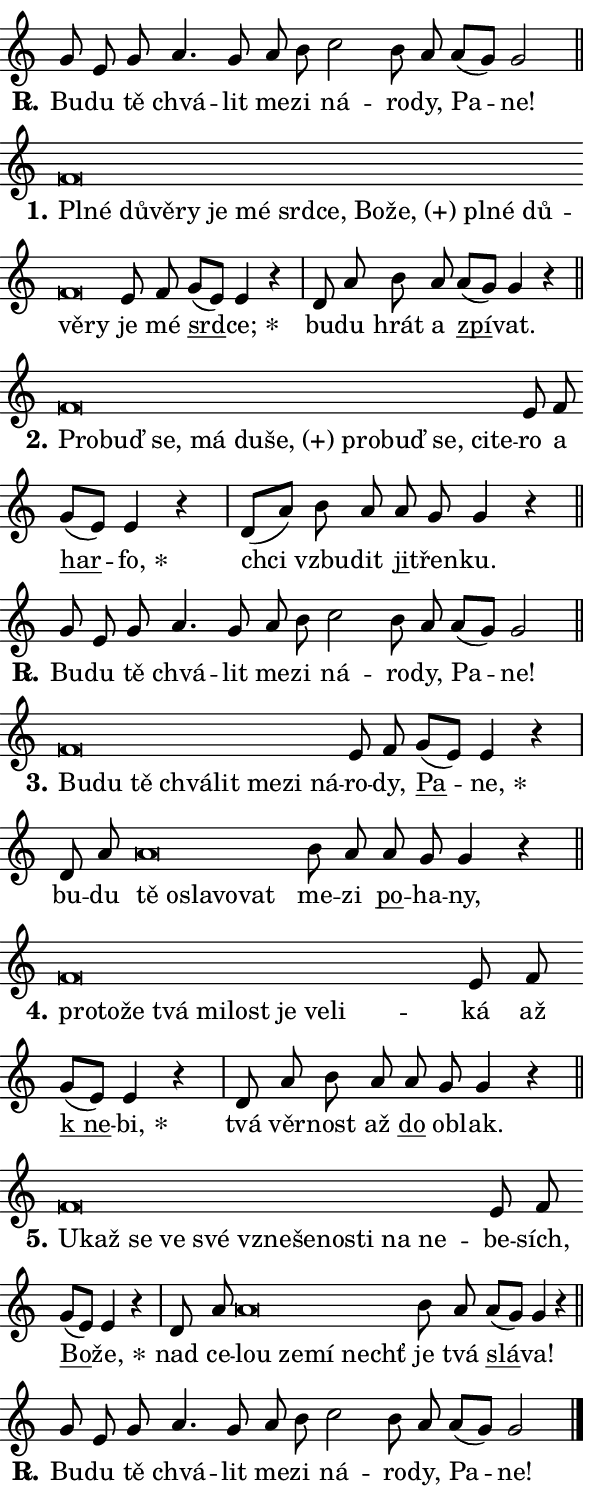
\version "2.24.0"
\header { tagline = "" }
\paper {
  indent = 0\cm
  top-margin = 0\cm
  right-margin = 0.13\cm % to fit lyric hyphens
  bottom-margin = 0\cm
  left-margin = 0\cm
  paper-width = 10\cm
  page-breaking = #ly:one-page-breaking
  system-system-spacing.basic-distance = #11
  score-system-spacing.basic-distance = #11
  ragged-last = ##f
}


%% Author: Thomas Morley
%% https://lists.gnu.org/archive/html/lilypond-user/2020-05/msg00002.html
#(define (line-position grob)
"Returns position of @var[grob} in current system:
   @code{'start}, if at first time-step
   @code{'end}, if at last time-step
   @code{'middle} otherwise
"
  (let* ((col (ly:item-get-column grob))
         (ln (ly:grob-object col 'left-neighbor))
         (rn (ly:grob-object col 'right-neighbor))
         (col-to-check-left (if (ly:grob? ln) ln col))
         (col-to-check-right (if (ly:grob? rn) rn col))
         (break-dir-left
           (and
             (ly:grob-property col-to-check-left 'non-musical #f)
             (ly:item-break-dir col-to-check-left)))
         (break-dir-right
           (and
             (ly:grob-property col-to-check-right 'non-musical #f)
             (ly:item-break-dir col-to-check-right))))
        (cond ((eqv? 1 break-dir-left) 'start)
              ((eqv? -1 break-dir-right) 'end)
              (else 'middle))))

#(define (tranparent-at-line-position vctor)
  (lambda (grob)
  "Relying on @code{line-position} select the relevant enry from @var{vctor}.
Used to determine transparency,"
    (case (line-position grob)
      ((end) (not (vector-ref vctor 0)))
      ((middle) (not (vector-ref vctor 1)))
      ((start) (not (vector-ref vctor 2))))))

noteHeadBreakVisibility =
#(define-music-function (break-visibility)(vector?)
"Makes @code{NoteHead}s transparent relying on @var{break-visibility}"
#{
  \override NoteHead.transparent =
    #(tranparent-at-line-position break-visibility)
#})

#(define delete-ledgers-for-transparent-note-heads
  (lambda (grob)
    "Reads whether a @code{NoteHead} is transparent.
If so this @code{NoteHead} is removed from @code{'note-heads} from
@var{grob}, which is supposed to be @code{LedgerLineSpanner}.
As a result ledgers are not printed for this @code{NoteHead}"
    (let* ((nhds-array (ly:grob-object grob 'note-heads))
           (nhds-list
             (if (ly:grob-array? nhds-array)
                 (ly:grob-array->list nhds-array)
                 '()))
           ;; Relies on the transparent-property being done before
           ;; Staff.LedgerLineSpanner.after-line-breaking is executed.
           ;; This is fragile ...
           (to-keep
             (remove
               (lambda (nhd)
                 (ly:grob-property nhd 'transparent #f))
               nhds-list)))
      ;; TODO find a better method to iterate over grob-arrays, similiar
      ;; to filter/remove etc for lists
      ;; For now rebuilt from scratch
      (set! (ly:grob-object grob 'note-heads)  '())
      (for-each
        (lambda (nhd)
          (ly:pointer-group-interface::add-grob grob 'note-heads nhd))
        to-keep))))

squashNotes = {
  \override NoteHead.X-extent = #'(-0.2 . 0.2)
  \override NoteHead.Y-extent = #'(-0.75 . 0)
  \override NoteHead.stencil =
    #(lambda (grob)
       (let ((pos (ly:grob-property grob 'staff-position)))
         (begin
           (if (< pos -7) (display "ERROR: Lower brevis then expected\n") (display ""))
           (if (<= pos -6) ly:text-interface::print ly:note-head::print))))
}
unSquashNotes = {
  \revert NoteHead.X-extent
  \revert NoteHead.Y-extent
  \revert NoteHead.stencil
}

hideNotes = \noteHeadBreakVisibility #begin-of-line-visible
unHideNotes = \noteHeadBreakVisibility #all-visible

% work-around for resetting accidentals
% https://lilypond.org/doc/v2.23/Documentation/notation/displaying-rhythms#unmetered-music
cadenzaMeasure = {
  \cadenzaOff
  \partial 1024 s1024
  \cadenzaOn
}

#(define-markup-command (accent layout props text) (markup?)
  "Underline accented syllable"
  (interpret-markup layout props
    #{\markup \override #'(offset . 4.3) \underline { #text }#}))

responsum = \markup \concat {
  "R" \hspace #-1.05 \path #0.1 #'((moveto 0 0.07) (lineto 0.9 0.8)) \hspace #0.05 "."
}

spaceSize = #0.6828661417322834 % exact space size for TeX Gyre Schola

\layout {
  \context {
    \Staff
    \remove "Time_signature_engraver"
    \override LedgerLineSpanner.after-line-breaking = #delete-ledgers-for-transparent-note-heads
  }
  \context {
    \Lyrics {
      \override LyricSpace.minimum-distance = \spaceSize
      \override LyricText.font-name = #"TeX Gyre Schola"
      \override LyricText.font-size = 1
      \override StanzaNumber.font-name = #"TeX Gyre Schola Bold"
      \override StanzaNumber.font-size = 1
    }
  }
  \context {
    \Score 
    \override NoteHead.text =
      #(lambda (grob) 
        (let ((pos (ly:grob-property grob 'staff-position)))
          #{\markup {
            \combine
              \halign #-0.55 \raise #(if (= pos -6) 0 0.5) \override #'(thickness . 2) \draw-line #'(3.2 . 0)
              \musicglyph "noteheads.sM1"
          }#}))
  }
}

% magnetic-lyrics.ily
%
%   written by
%     Jean Abou Samra <jean@abou-samra.fr>
%     Werner Lemberg <wl@gnu.org>
%
%   adapted by
%     Jiri Hon <jiri.hon@gmail.com>
%
% Version 2022-Apr-15

% https://www.mail-archive.com/lilypond-user@gnu.org/msg149350.html

#(define (Left_hyphen_pointer_engraver context)
   "Collect syllable-hyphen-syllable occurrences in lyrics and store
them in properties.  This engraver only looks to the left.  For
example, if the lyrics input is @code{foo -- bar}, it does the
following.

@itemize @bullet
@item
Set the @code{text} property of the @code{LyricHyphen} grob between
@q{foo} and @q{bar} to @code{foo}.

@item
Set the @code{left-hyphen} property of the @code{LyricText} grob with
text @q{foo} to the @code{LyricHyphen} grob between @q{foo} and
@q{bar}.
@end itemize

Use this auxiliary engraver in combination with the
@code{lyric-@/text::@/apply-@/magnetic-@/offset!} hook."
   (let ((hyphen #f)
         (text #f))
     (make-engraver
      (acknowledgers
       ((lyric-syllable-interface engraver grob source-engraver)
        (set! text grob)))
      (end-acknowledgers
       ((lyric-hyphen-interface engraver grob source-engraver)
        ;(when (not (grob::has-interface grob 'lyric-space-interface))
          (set! hyphen grob)));)
      ((stop-translation-timestep engraver)
       (when (and text hyphen)
         (ly:grob-set-object! text 'left-hyphen hyphen))
       (set! text #f)
       (set! hyphen #f)))))

#(define (lyric-text::apply-magnetic-offset! grob)
   "If the space between two syllables is less than the value in
property @code{LyricText@/.details@/.squash-threshold}, move the right
syllable to the left so that it gets concatenated with the left
syllable.

Use this function as a hook for
@code{LyricText@/.after-@/line-@/breaking} if the
@code{Left_@/hyphen_@/pointer_@/engraver} is active."
   (let ((hyphen (ly:grob-object grob 'left-hyphen #f)))
     (when hyphen
       (let ((left-text (ly:spanner-bound hyphen LEFT)))
         (when (grob::has-interface left-text 'lyric-syllable-interface)
           (let* ((common (ly:grob-common-refpoint grob left-text X))
                  (this-x-ext (ly:grob-extent grob common X))
                  (left-x-ext
                   (begin
                     ;; Trigger magnetism for left-text.
                     (ly:grob-property left-text 'after-line-breaking)
                     (ly:grob-extent left-text common X)))
                  ;; `delta` is the gap width between two syllables.
                  (delta (- (interval-start this-x-ext)
                            (interval-end left-x-ext)))
                  (details (ly:grob-property grob 'details))
                  (threshold (assoc-get 'squash-threshold details 0.2)))
             (when (< delta threshold)
               (let* (;; We have to manipulate the input text so that
                      ;; ligatures crossing syllable boundaries are not
                      ;; disabled.  For languages based on the Latin
                      ;; script this is essentially a beautification.
                      ;; However, for non-Western scripts it can be a
                      ;; necessity.
                      (lt (ly:grob-property left-text 'text))
                      (rt (ly:grob-property grob 'text))
                      (is-space (grob::has-interface hyphen 'lyric-space-interface))
                      (space (if is-space " " ""))
                      (extra-delta (if is-space spaceSize 0))
                      ;; Append new syllable.
                      (ltrt-space (if (and (string? lt) (string? rt))
                                (string-append lt space rt)
                                (make-concat-markup (list lt space rt))))
                      ;; Right-align `ltrt` to the right side.
                      (ltrt-space-markup (grob-interpret-markup
                               grob
                               (make-translate-markup
                                (cons (interval-length this-x-ext) 0)
                                (make-right-align-markup ltrt-space)))))
                 (begin
                   ;; Don't print `left-text`.
                   (ly:grob-set-property! left-text 'stencil #f)
                   ;; Set text and stencil (which holds all collected
                   ;; syllables so far) and shift it to the left.
                   (ly:grob-set-property! grob 'text ltrt-space)
                   (ly:grob-set-property! grob 'stencil ltrt-space-markup)
                   (ly:grob-translate-axis! grob (- (- delta extra-delta)) X))))))))))


#(define (lyric-hyphen::displace-bounds-first grob)
   ;; Make very sure this callback isn't triggered too early.
   (let ((left (ly:spanner-bound grob LEFT))
         (right (ly:spanner-bound grob RIGHT)))
     (ly:grob-property left 'after-line-breaking)
     (ly:grob-property right 'after-line-breaking)
     (ly:lyric-hyphen::print grob)))

squashThreshold = #0.4

\layout {
  \context {
    \Lyrics
    \consists #Left_hyphen_pointer_engraver
    \override LyricText.after-line-breaking =
      #lyric-text::apply-magnetic-offset!
    \override LyricHyphen.stencil = #lyric-hyphen::displace-bounds-first
    \override LyricText.details.squash-threshold = \squashThreshold
    \override LyricHyphen.minimum-distance = 0
    \override LyricHyphen.minimum-length = \squashThreshold
  }
}

squashText = \override LyricText.details.squash-threshold = 9999
unSquashText = \override LyricText.details.squash-threshold = \squashThreshold

leftText = \override LyricText.self-alignment-X = #LEFT
unLeftText = \revert LyricText.self-alignment-X

starOffset = #(lambda (grob) 
                (let ((x_offset (ly:self-alignment-interface::aligned-on-x-parent grob)))
                  (if (= x_offset 0) 0 (+ x_offset 1.2))))

star = #(define-music-function (syllable)(string?)
"Append star separator at the end of a syllable"
#{
  \once \override LyricText.X-offset = #starOffset
  \lyricmode { \markup {
    #syllable
    \override #'((font-name . "TeX Gyre Schola Bold")) \hspace #0.2 \lower #0.65 \larger "*"
  } }
#})

starAccent = #(define-music-function (syllable)(string?)
"Append star separator at the end of a syllable and make accent"
#{
  \once \override LyricText.X-offset = #starOffset
  \lyricmode { \markup {
    \accent #syllable
    \override #'((font-name . "TeX Gyre Schola Bold")) \hspace #0.2 \lower #0.65 \larger "*"
  } }
#})

breath = #(define-music-function (syllable)(string?)
"Append breathing indicator at the end of a syllable"
#{
  \lyricmode { \markup { #syllable "+" } }
#})

optionalBreath = #(define-music-function (syllable)(string?)
"Append optional breathing indicator at the end of a syllable"
#{
  \lyricmode { \markup { #syllable "(+)" } }
#})


\score {
    <<
        \new Voice = "melody" { \cadenzaOn \key c \major \relative { g'8 e g a4. g8 a b \bar "" c2 b8 a a[( g)] g2 \cadenzaMeasure \bar "||" \break } }
        \new Lyrics \lyricsto "melody" { \lyricmode { \set stanza = \responsum
Bu -- du tě chvá -- lit me -- zi ná -- ro -- dy, Pa -- ne! } }
    >>
    \layout {}
}

\score {
    <<
        \new Voice = "melody" { \cadenzaOn \key c \major \relative { \squashNotes f'\breve*1/16 \hideNotes \breve*1/16 \bar "" \breve*1/16 \bar "" \breve*1/16 \bar "" \breve*1/16 \bar "" \breve*1/16 \bar "" \breve*1/16 \bar "" \breve*1/16 \bar "" \breve*1/16 \bar "" \breve*1/16 \bar "" \breve*1/16 \bar "" \breve*1/16 \bar "" \breve*1/16 \bar "" \breve*1/16 \bar "" \breve*1/16 \breve*1/16 \bar "" \unHideNotes \unSquashNotes e8 f \bar "" g[( e)] e4 r \cadenzaMeasure \bar "|" d8 a'8 b8 a \bar "" a[( g)] g4 r \cadenzaMeasure \bar "||" \break } }
        \new Lyrics \lyricsto "melody" { \lyricmode { \set stanza = "1."
\leftText Pl -- \squashText né dů -- vě -- ry je mé srd -- ce, Bo -- \optionalBreath že, pl -- né dů -- vě -- ry \unLeftText \unSquashText je mé \markup \accent srd -- \star ce; bu -- du hrát a \markup \accent zpí -- vat. } }
    >>
    \layout {}
}

\score {
    <<
        \new Voice = "melody" { \cadenzaOn \key c \major \relative { \squashNotes f'\breve*1/16 \hideNotes \breve*1/16 \bar "" \breve*1/16 \bar "" \breve*1/16 \bar "" \breve*1/16 \bar "" \breve*1/16 \bar "" \breve*1/16 \bar "" \breve*1/16 \bar "" \breve*1/16 \bar "" \breve*1/16 \breve*1/16 \bar "" \unHideNotes \unSquashNotes e8 f \bar "" g[( e)] e4 r \cadenzaMeasure \bar "|" d8[( a')] b8 a \bar "" a g g4 r \cadenzaMeasure \bar "||" \break } }
        \new Lyrics \lyricsto "melody" { \lyricmode { \set stanza = "2."
\leftText Pro -- \squashText buď se, má du -- \optionalBreath še, pro -- buď se, ci -- te -- \unLeftText \unSquashText ro a \markup \accent har -- \star fo, chci vzbu -- dit \markup \accent ji -- třen -- ku. } }
    >>
    \layout {}
}

\score {
    <<
        \new Voice = "melody" { \cadenzaOn \key c \major \relative { g'8 e g a4. g8 a b \bar "" c2 b8 a a[( g)] g2 \cadenzaMeasure \bar "||" \break } }
        \new Lyrics \lyricsto "melody" { \lyricmode { \set stanza = \responsum
Bu -- du tě chvá -- lit me -- zi ná -- ro -- dy, Pa -- ne! } }
    >>
    \layout {}
}

\score {
    <<
        \new Voice = "melody" { \cadenzaOn \key c \major \relative { \squashNotes f'\breve*1/16 \hideNotes \breve*1/16 \bar "" \breve*1/16 \bar "" \breve*1/16 \bar "" \breve*1/16 \bar "" \breve*1/16 \bar "" \breve*1/16 \breve*1/16 \bar "" \unHideNotes \unSquashNotes e8 f \bar "" g[( e)] e4 r \cadenzaMeasure \bar "|" d8 a' \bar "" \squashNotes a\breve*1/16 \hideNotes \breve*1/16 \bar "" \breve*1/16 \bar "" \breve*1/16 \breve*1/16 \bar "" \unHideNotes \unSquashNotes b8 a \bar "" a g g4 r \cadenzaMeasure \bar "||" \break } }
        \new Lyrics \lyricsto "melody" { \lyricmode { \set stanza = "3."
\leftText Bu -- \squashText du tě chvá -- lit me -- zi ná -- \unLeftText \unSquashText ro -- dy, \markup \accent Pa -- \star ne, bu -- du \leftText tě \squashText o -- sla -- vo -- vat \unLeftText \unSquashText me -- zi \markup \accent po -- ha -- ny, } }
    >>
    \layout {}
}

\score {
    <<
        \new Voice = "melody" { \cadenzaOn \key c \major \relative { \squashNotes f'\breve*1/16 \hideNotes \breve*1/16 \bar "" \breve*1/16 \bar "" \breve*1/16 \bar "" \breve*1/16 \bar "" \breve*1/16 \bar "" \breve*1/16 \bar "" \breve*1/16 \breve*1/16 \bar "" \unHideNotes \unSquashNotes e8 f \bar "" g[( e)] e4 r \cadenzaMeasure \bar "|" d8 a'8 b8 a \bar "" a g g4 r \cadenzaMeasure \bar "||" \break } }
        \new Lyrics \lyricsto "melody" { \lyricmode { \set stanza = "4."
\leftText pro -- \squashText to -- že tvá mi -- lost je ve -- li -- \unLeftText \unSquashText ká až \markup \accent "k ne" -- \star bi, tvá věr -- nost až \markup \accent do ob -- lak. } }
    >>
    \layout {}
}

\score {
    <<
        \new Voice = "melody" { \cadenzaOn \key c \major \relative { \squashNotes f'\breve*1/16 \hideNotes \breve*1/16 \bar "" \breve*1/16 \bar "" \breve*1/16 \bar "" \breve*1/16 \bar "" \breve*1/16 \bar "" \breve*1/16 \bar "" \breve*1/16 \bar "" \breve*1/16 \bar "" \breve*1/16 \breve*1/16 \bar "" \unHideNotes \unSquashNotes e8 f \bar "" g[( e)] e4 r \cadenzaMeasure \bar "|" d8 a' \bar "" \squashNotes a\breve*1/16 \hideNotes \breve*1/16 \bar "" \breve*1/16 \breve*1/16 \bar "" \unHideNotes \unSquashNotes b8 a \bar "" a[( g)] g4 r \cadenzaMeasure \bar "||" \break } }
        \new Lyrics \lyricsto "melody" { \lyricmode { \set stanza = "5."
\leftText U -- \squashText kaž se ve své vzne -- še -- no -- sti na ne -- \unLeftText \unSquashText be -- sích, \markup \accent Bo -- \star že, nad ce -- \leftText lou \squashText ze -- mí nechť \unLeftText \unSquashText je tvá \markup \accent slá -- va! } }
    >>
    \layout {}
}

\score {
    <<
        \new Voice = "melody" { \cadenzaOn \key c \major \relative { g'8 e g a4. g8 a b \bar "" c2 b8 a a[( g)] g2 \cadenzaMeasure \bar "||" \break } \bar "|." }
        \new Lyrics \lyricsto "melody" { \lyricmode { \set stanza = \responsum
Bu -- du tě chvá -- lit me -- zi ná -- ro -- dy, Pa -- ne! } }
    >>
    \layout {}
}
